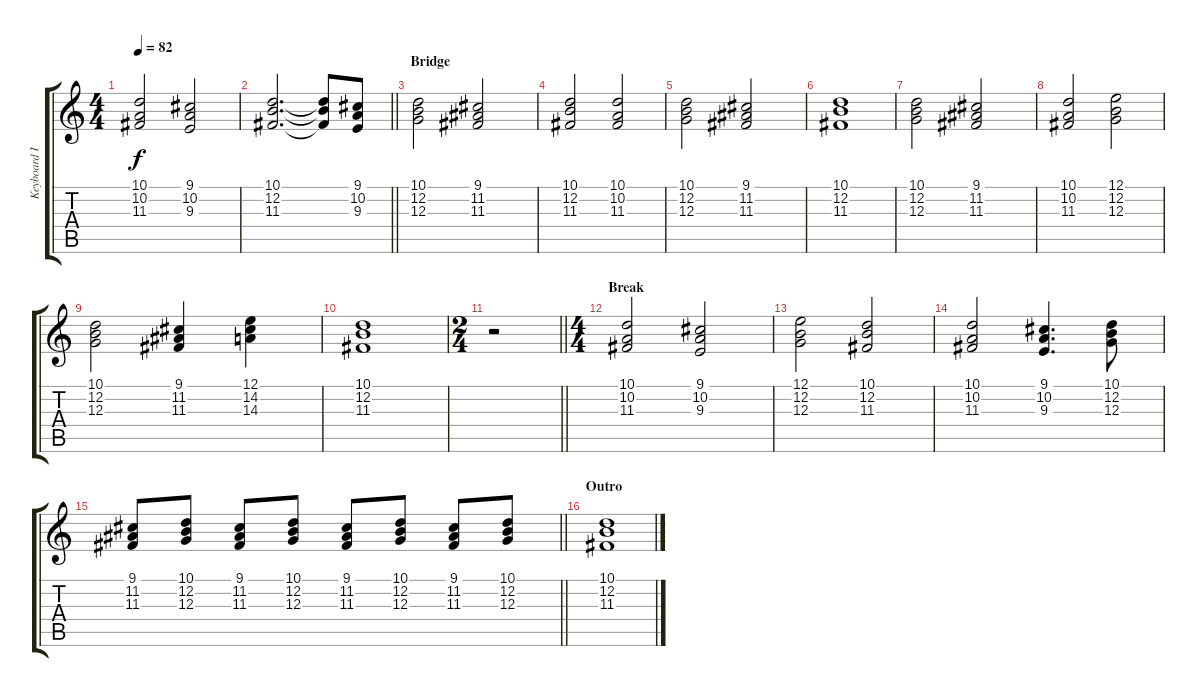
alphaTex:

\track ("Keyboard I" "Keyboard I") {instrument stringensemble1}
\staff {score tabs}
\tuning (E4 B3 G3 D3 A2 E2) {hide}
\ts (4 4)
\tempo 82
\clef g2
\ks c
(10.1 10.2 11.3).2{dy f} (9.1 10.2 9.3).2 |
\barLineRight lightlight
(10.1 12.2 11.3).2{d} (10.1{t} 12.2{t} 11.3{t}).8 (9.1 10.2 9.3).8 |
\section ("" "Bridge")
(10.1 12.2 12.3).2 (9.1 11.2 11.3).2 |
(10.1 12.2 11.3).2 (10.1 10.2 11.3).2 |
(10.1 12.2 12.3).2 (9.1 11.2 11.3).2 |
(10.1 12.2 11.3).1 |
(10.1 12.2 12.3).2 (9.1 11.2 11.3).2 |
(10.1 10.2 11.3).2 (12.1 12.2 12.3).2 |
(10.1 12.2 12.3).2 (9.1 11.2 11.3).4 (12.1 14.2 14.3).4 |
(10.1 12.2 11.3).1 |
\ts (2 4)
\barLineRight lightlight
r.2 |
\ts (4 4)
\section ("" "Break")
(10.1 10.2 11.3).2 (9.1 10.2 9.3).2 |
(12.1 12.2 12.3).2 (10.1 12.2 11.3).2 |
(10.1 10.2 11.3).2 (9.1 10.2 9.3).4{d} (10.1 12.2 12.3).8 |
\barLineRight lightlight
(9.1 11.2 11.3).8 (10.1 12.2 12.3).8 (9.1 11.2 11.3).8 (10.1 12.2 12.3).8 (9.1 11.2 11.3).8 (10.1 12.2 12.3).8 (9.1 11.2 11.3).8 (10.1 12.2 12.3).8 |
\section ("" "Outro")
(10.1 12.2 11.3).1
